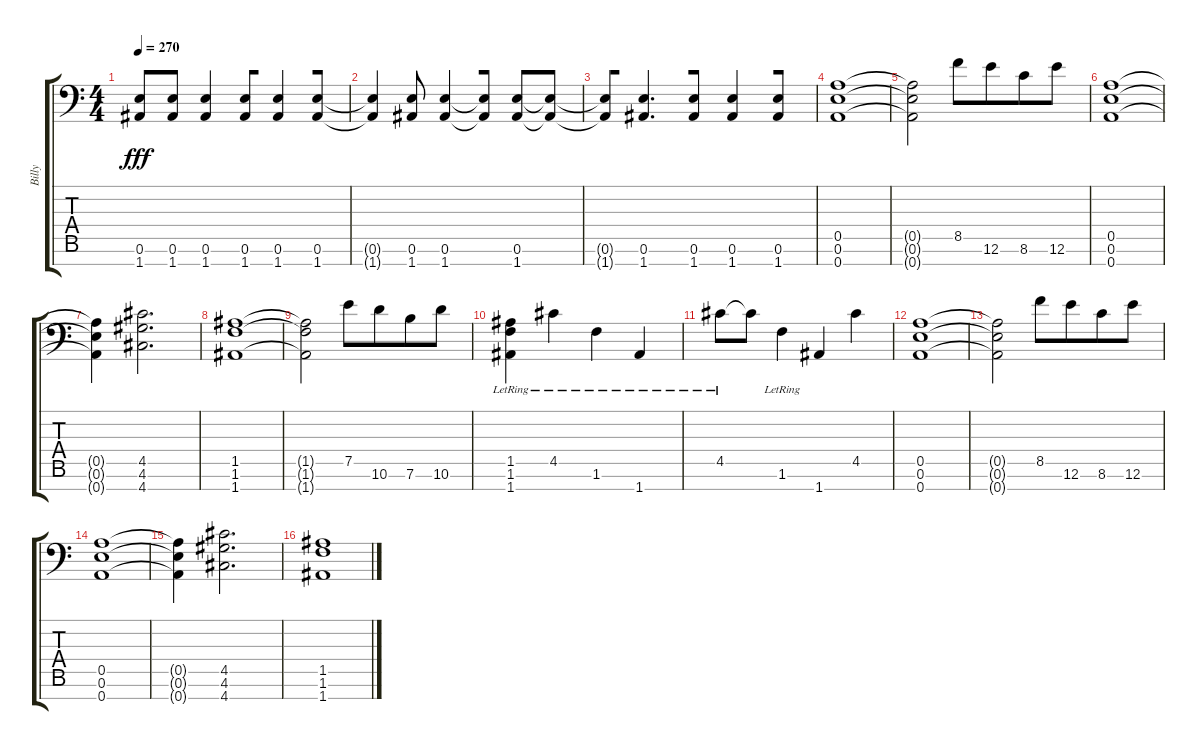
\track ("Billy" "Billy") {instrument distortionguitar}
\staff {score tabs}
\tuning (E4 B3 G3 D3 A2 E2 A1) {hide}
\ts (4 4)
\tempo 270
\clef f4
\ks c
(0.6{t} 1.7{t}).8{dy fff beam merge} (0.6 1.7).8 (0.6 1.7).4 (0.6 1.7).8{beam merge} (0.6 1.7).4{beam merge} (0.6 1.7).8 |
(0.6{t} 1.7{t}).4 (0.6 1.7).8 (0.6 1.7).4{beam merge} (0.6{t} 1.7{t}).8 (0.6 1.7).8{beam merge} (0.6{t} 1.7{t}).8 |
(0.6{t} 1.7{t}).8{beam merge} (0.6 1.7).4{d beam merge} (0.6 1.7).8 (0.6 1.7).4{beam merge} (0.6 1.7).8 |
(0.5 0.6 0.7).1 |
(0.5{t} 0.6{t} 0.7{t}).2 8.5.8 12.6.8{beam merge} 8.6.8{beam merge} 12.6.8 |
(0.5 0.6 0.7).1 |
(0.5{t} 0.6{t} 0.7{t}).4{beam merge} (4.5 4.6 4.7).2{d} |
(1.5 1.6 1.7).1 |
(1.5{t} 1.6{t} 1.7{t}).2 7.5.8 10.6.8{beam merge} 7.6.8{beam merge} 10.6.8 |
(1.5 1.6 1.7{lr}).4 4.5{lr}.4 1.6{lr}.4 1.7{lr}.4 |
4.5{lr}.8 4.5{t}.8 1.6{lr}.4 1.7.4 4.5.4 |
(0.5 0.6 0.7).1 |
(0.5{t} 0.6{t} 0.7{t}).2 8.5.8 12.6.8{beam merge} 8.6.8{beam merge} 12.6.8 |
(0.5 0.6 0.7).1 |
(0.5{t} 0.6{t} 0.7{t}).4{beam merge} (4.5 4.6 4.7).2{d} |
(1.5 1.6 1.7).1
